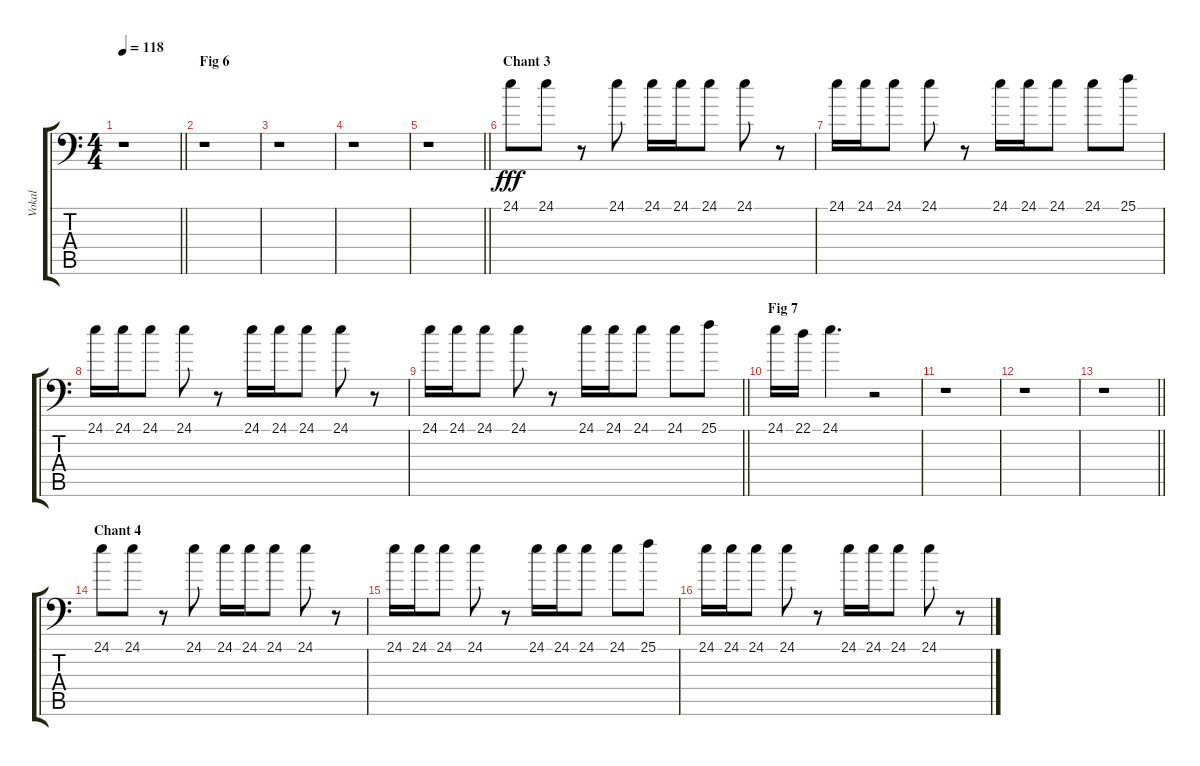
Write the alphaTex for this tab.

\track ("Vokal" "Vokal") {mute instrument lead1square}
\staff {score tabs}
\tuning (E3 B2 G2 D2 A1 E1) {hide}
\ts (4 4)
\tempo 118
\clef f4
\barLineRight lightlight
\ks c
r.1{dy f} |
\section ("" "Fig 6")
r.1 |
r.1 |
r.1 |
\barLineRight lightlight
r.1 |
\section ("" "Chant 3")
24.1.8{dy fff} 24.1.8 r.8 24.1.8 24.1.16 24.1.16 24.1.8 24.1.8 r.8 |
24.1.16 24.1.16 24.1.8 24.1.8 r.8 24.1.16 24.1.16 24.1.8 24.1.8 25.1.8 |
24.1.16 24.1.16 24.1.8 24.1.8 r.8 24.1.16 24.1.16 24.1.8 24.1.8 r.8 |
\barLineRight lightlight
24.1.16 24.1.16 24.1.8 24.1.8 r.8 24.1.16 24.1.16 24.1.8 24.1.8 25.1.8 |
\section ("" "Fig 7")
24.1.16 22.1.16 24.1.4{d} r.2 |
r.1 |
r.1 |
\barLineRight lightlight
r.1 |
\section ("" "Chant 4")
24.1.8 24.1.8 r.8 24.1.8 24.1.16 24.1.16 24.1.8 24.1.8 r.8 |
24.1.16 24.1.16 24.1.8 24.1.8 r.8 24.1.16 24.1.16 24.1.8 24.1.8 25.1.8 |
24.1.16 24.1.16 24.1.8 24.1.8 r.8 24.1.16 24.1.16 24.1.8 24.1.8 r.8
